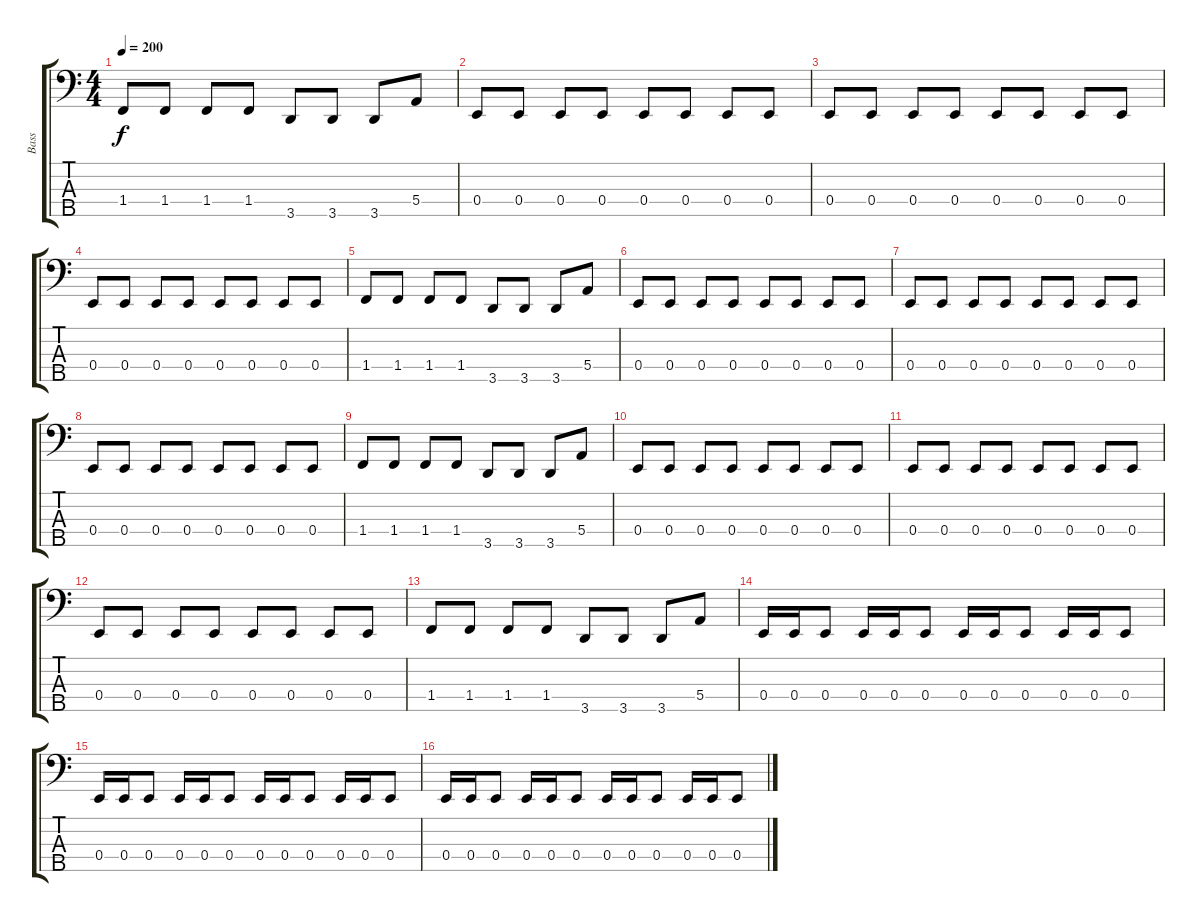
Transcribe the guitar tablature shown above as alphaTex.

\track ("Bass" "Bass") {instrument electricbassfinger}
\staff {score tabs}
\tuning (G2 D2 A1 E1 B0) {hide}
\ts (4 4)
\tempo 200
\clef f4
\ks c
1.4.8{dy f} 1.4.8 1.4.8 1.4.8 3.5.8 3.5.8 3.5.8 5.4.8 |
0.4.8 0.4.8 0.4.8 0.4.8 0.4.8 0.4.8 0.4.8 0.4.8 |
0.4.8 0.4.8 0.4.8 0.4.8 0.4.8 0.4.8 0.4.8 0.4.8 |
0.4.8 0.4.8 0.4.8 0.4.8 0.4.8 0.4.8 0.4.8 0.4.8 |
1.4.8 1.4.8 1.4.8 1.4.8 3.5.8 3.5.8 3.5.8 5.4.8 |
0.4.8 0.4.8 0.4.8 0.4.8 0.4.8 0.4.8 0.4.8 0.4.8 |
0.4.8 0.4.8 0.4.8 0.4.8 0.4.8 0.4.8 0.4.8 0.4.8 |
0.4.8 0.4.8 0.4.8 0.4.8 0.4.8 0.4.8 0.4.8 0.4.8 |
1.4.8 1.4.8 1.4.8 1.4.8 3.5.8 3.5.8 3.5.8 5.4.8 |
0.4.8 0.4.8 0.4.8 0.4.8 0.4.8 0.4.8 0.4.8 0.4.8 |
0.4.8 0.4.8 0.4.8 0.4.8 0.4.8 0.4.8 0.4.8 0.4.8 |
0.4.8 0.4.8 0.4.8 0.4.8 0.4.8 0.4.8 0.4.8 0.4.8 |
1.4.8 1.4.8 1.4.8 1.4.8 3.5.8 3.5.8 3.5.8 5.4.8 |
0.4.16 0.4.16 0.4.8 0.4.16 0.4.16 0.4.8 0.4.16 0.4.16 0.4.8 0.4.16 0.4.16 0.4.8 |
0.4.16 0.4.16 0.4.8 0.4.16 0.4.16 0.4.8 0.4.16 0.4.16 0.4.8 0.4.16 0.4.16 0.4.8 |
0.4.16 0.4.16 0.4.8 0.4.16 0.4.16 0.4.8 0.4.16 0.4.16 0.4.8 0.4.16 0.4.16 0.4.8
